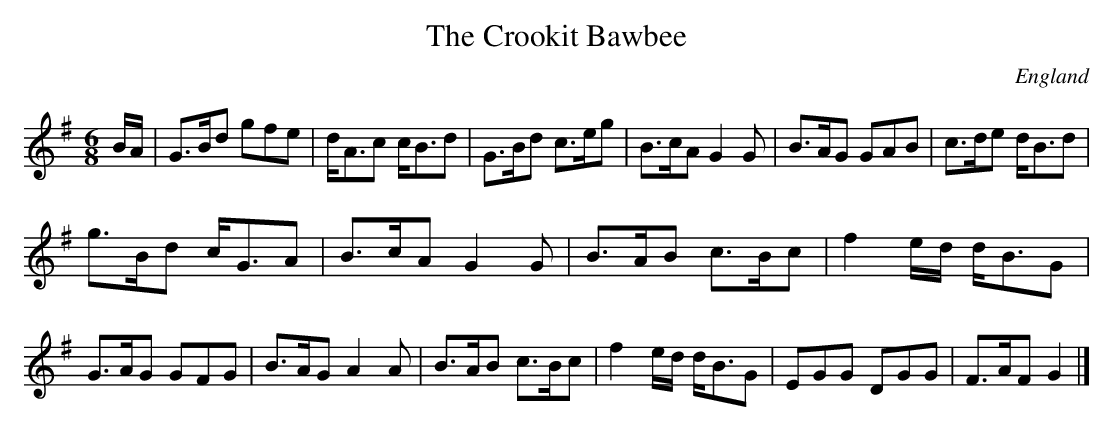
X:1
T:Crookit Bawbee, The
O:England
M:6/8
K:G
B/2A/2|G>Bd gfe|d<Ac c<Bd|G>Bd c>eg|B>cA G2G|\
B>AG GAB|c>de d<Bd|
g>Bd c<GA|B>cAG2G|\
B>AB c>Bc|f2e/2d/2 d<BG|
G>AG GFG|B>AG A2A|\
B>AB c>Bc|f2e/2d/2 d<BG|EGG DGG|F>AF G2|]
